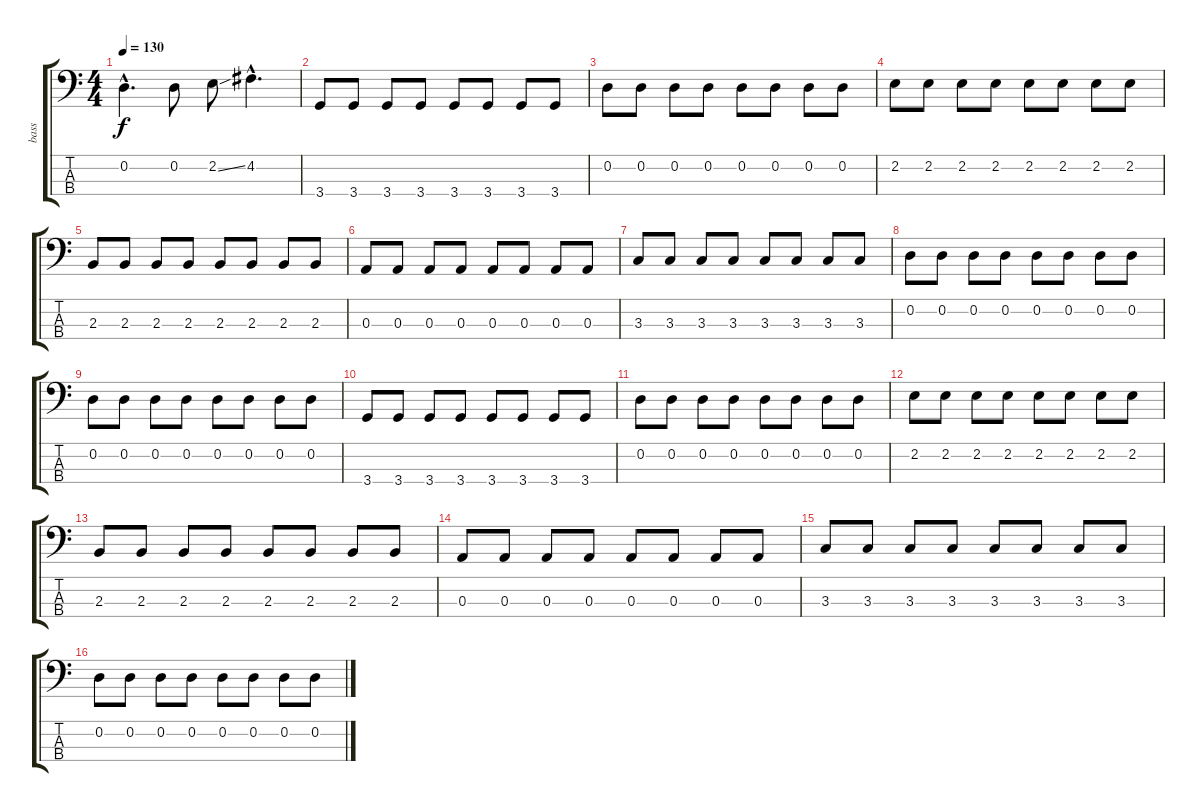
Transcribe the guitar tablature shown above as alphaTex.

\track ("bass" "bass") {instrument electricbasspick}
\staff {score tabs}
\tuning (G2 D2 A1 E1) {hide}
\ts (4 4)
\tempo 130
\clef f4
\ks c
0.2{hac}.4{d dy f} 0.2.8 2.2{ss}.8 4.2{hac}.4{d} |
3.4.8 3.4.8 3.4.8 3.4.8 3.4.8 3.4.8 3.4.8 3.4.8 |
0.2.8 0.2.8 0.2.8 0.2.8 0.2.8 0.2.8 0.2.8 0.2.8 |
2.2.8 2.2.8 2.2.8 2.2.8 2.2.8 2.2.8 2.2.8 2.2.8 |
2.3.8 2.3.8 2.3.8 2.3.8 2.3.8 2.3.8 2.3.8 2.3.8 |
0.3.8 0.3.8 0.3.8 0.3.8 0.3.8 0.3.8 0.3.8 0.3.8 |
3.3.8 3.3.8 3.3.8 3.3.8 3.3.8 3.3.8 3.3.8 3.3.8 |
0.2.8 0.2.8 0.2.8 0.2.8 0.2.8 0.2.8 0.2.8 0.2.8 |
0.2.8 0.2.8 0.2.8 0.2.8 0.2.8 0.2.8 0.2.8 0.2.8 |
3.4.8 3.4.8 3.4.8 3.4.8 3.4.8 3.4.8 3.4.8 3.4.8 |
0.2.8 0.2.8 0.2.8 0.2.8 0.2.8 0.2.8 0.2.8 0.2.8 |
2.2.8 2.2.8 2.2.8 2.2.8 2.2.8 2.2.8 2.2.8 2.2.8 |
2.3.8 2.3.8 2.3.8 2.3.8 2.3.8 2.3.8 2.3.8 2.3.8 |
0.3.8 0.3.8 0.3.8 0.3.8 0.3.8 0.3.8 0.3.8 0.3.8 |
3.3.8 3.3.8 3.3.8 3.3.8 3.3.8 3.3.8 3.3.8 3.3.8 |
0.2.8 0.2.8 0.2.8 0.2.8 0.2.8 0.2.8 0.2.8 0.2.8
